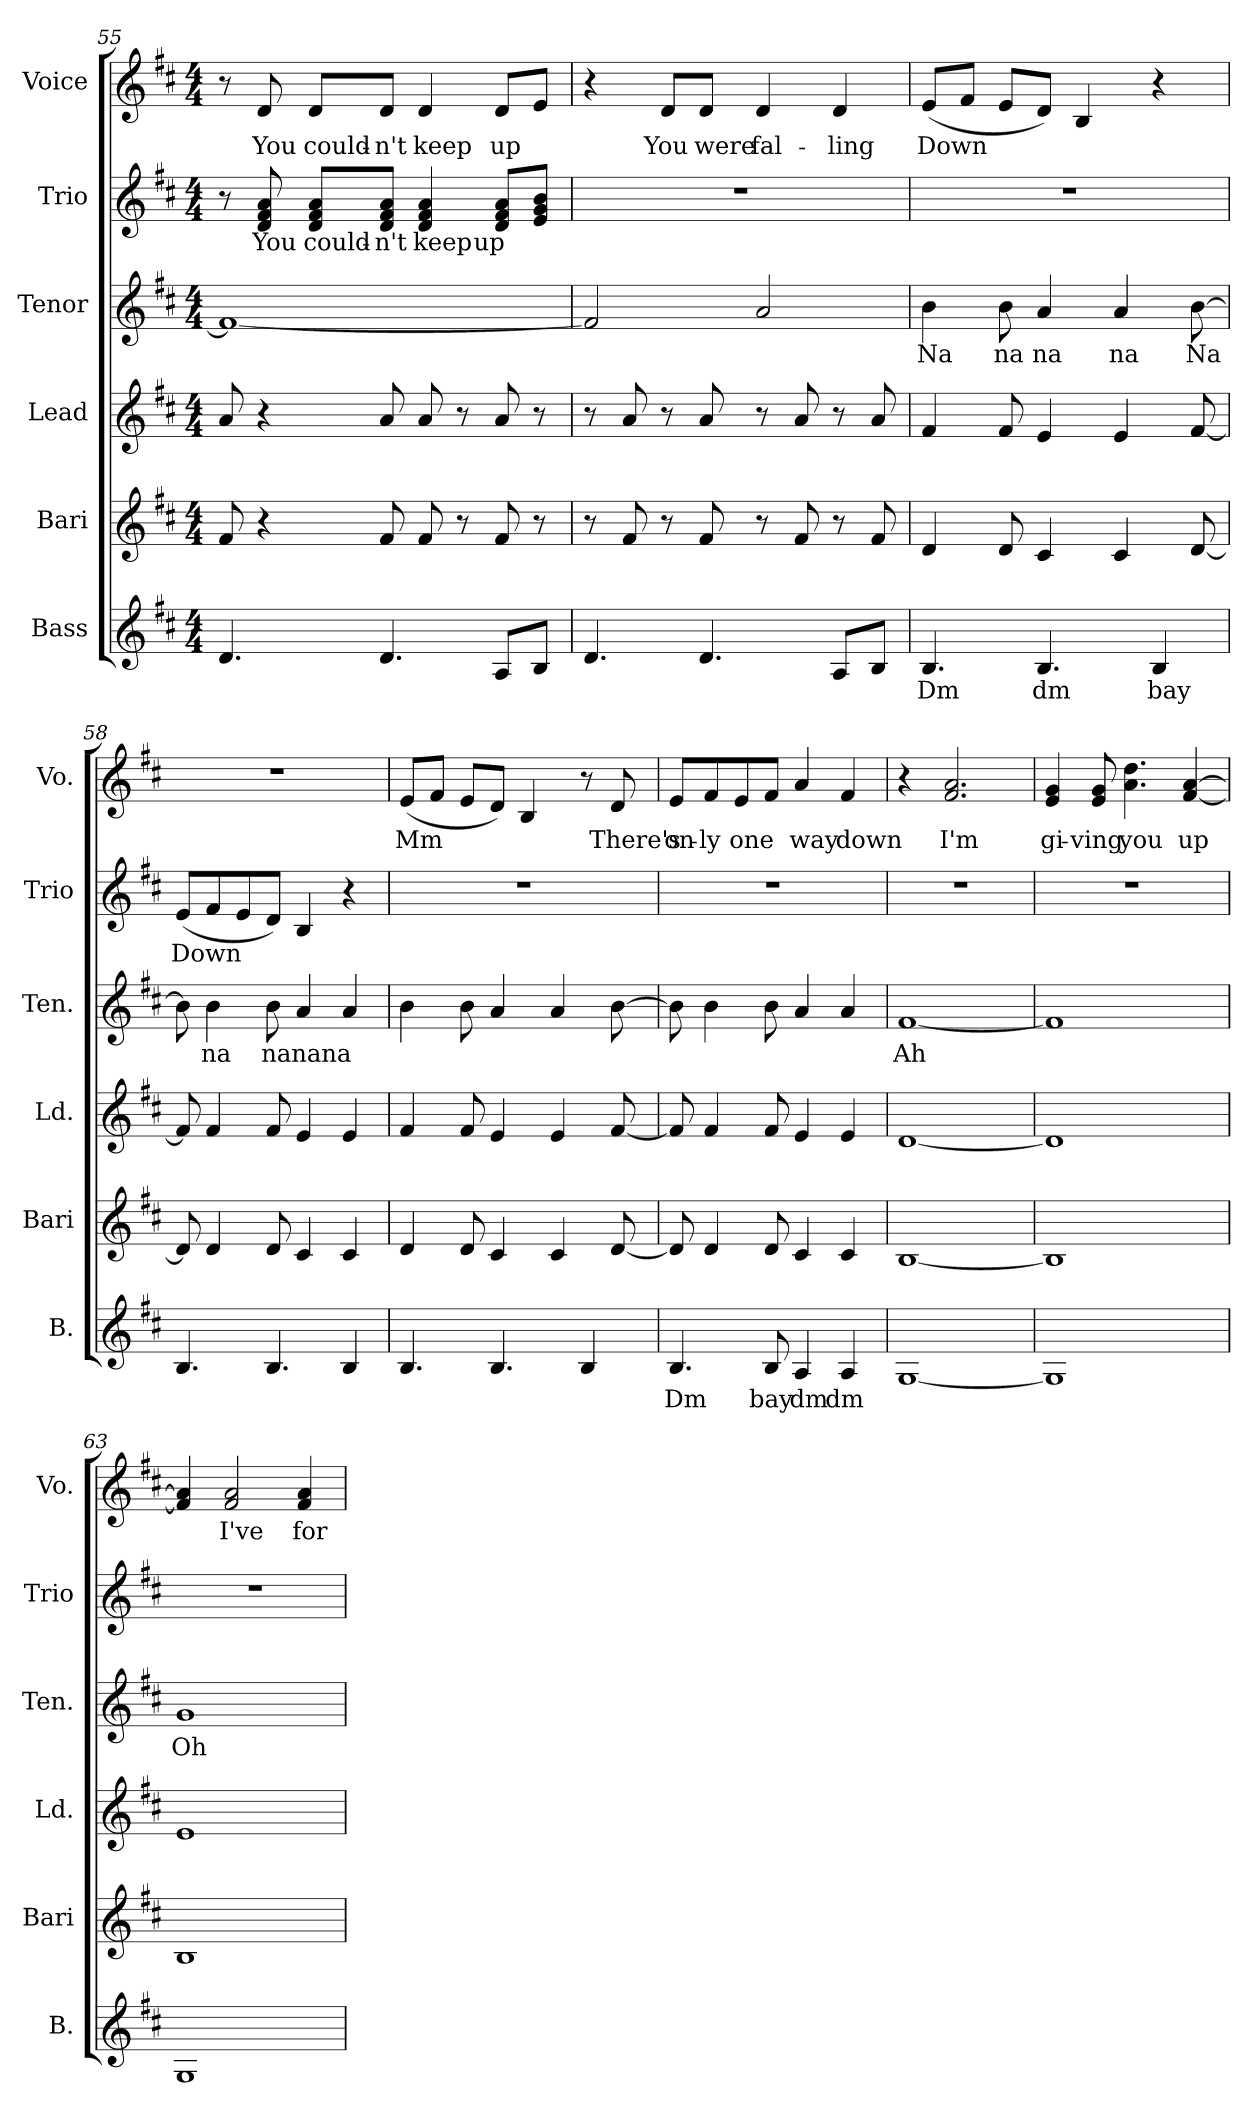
**kern	**text	**kern	**kern	**kern	**text	**kern	**text	**kern	**text
*part6	*part6	*part5	*part4	*part3	*part3	*part2	*part2	*part1	*part1
*staff6	*staff6	*staff5	*staff4	*staff3	*staff3	*staff2	*staff2	*staff1	*staff1
*I"Bass	*	*I"Bari	*I"Lead	*I"Tenor	*	*I"Trio	*	*I"Voice	*
*I'B.	*	*I'Bari	*I'Ld.	*I'Ten.	*	*I'Trio	*	*I'Vo.	*
*clefG2	*	*clefG2	*clefG2	*clefG2	*	*clefG2	*	*clefG2	*
*k[f#c#]	*	*k[f#c#]	*k[f#c#]	*k[f#c#]	*	*k[f#c#]	*	*k[f#c#]	*
*M4/4	*	*M4/4	*M4/4	*M4/4	*	*M4/4	*	*M4/4	*
=55	=55	=55	=55	=55	=55	=55	=55	=55	=55
4.d/	.	8f#/	8a/	1f#_	.	8r	.	8r	.
!	!	!	!	!	!	!	!LO:LY:b	!	!LO:LY:b
.	.	4r	4r	.	.	8d/ 8f#/ 8a/	You	8d/	You
!	!	!	!	!	!	!	!LO:LY:b	!	!LO:LY:b
.	.	.	.	.	.	8d/ 8f#/ 8a/L	could-	8d/L	could-
!	!	!	!	!	!	!	!LO:LY:b	!	!LO:LY:b
4.d/	.	8f#/	8a/	.	.	8d/ 8f#/ 8a/J	-n't	8d/J	-n't
!	!	!	!	!	!	!	!LO:LY:b	!	!LO:LY:b
.	.	8f#/	8a/	.	.	4d/ 4f#/ 4a/	keep	4d/	keep
.	.	8r	8r	.	.	.	.	.	.
!	!	!	!	!	!	!	!LO:LY:b	!	!LO:LY:b
8A/L	.	8f#/	8a/	.	.	8d/ 8f#/ 8a/L	up	8d/L	up
8B/J	.	8r	8r	.	.	8e/ 8g/ 8b/J	.	8e/J	.
!!LO:LB:g=z
=56	=56	=56	=56	=56	=56	=56	=56	=56	=56
4.d/	.	8r	8r	2f#/]	.	1r	.	4r	.
.	.	8f#/	8a/	.	.	.	.	.	.
!	!	!	!	!	!	!	!	!	!LO:LY:b
.	.	8r	8r	.	.	.	.	8d/L	You
!	!	!	!	!	!	!	!	!	!LO:LY:b
4.d/	.	8f#/	8a/	.	.	.	.	8d/J	were
!	!	!	!	!	!	!	!	!	!LO:LY:b
.	.	8r	8r	2a/	.	.	.	4d/	fal-
.	.	8f#/	8a/	.	.	.	.	.	.
!	!	!	!	!	!	!	!	!	!LO:LY:b
8A/L	.	8r	8r	.	.	.	.	4d/	-ling
8B/J	.	8f#/	8a/	.	.	.	.	.	.
=57	=57	=57	=57	=57	=57	=57	=57	=57	=57
!	!LO:LY:b	!	!	!	!LO:LY:b	!	!	!	!LO:LY:b
4.B/	Dm	4d/	4f#/	4b\	Na	1r	.	(<8e/L	Down
.	.	.	.	.	.	.	.	8f#/J	.
!	!	!	!	!	!LO:LY:b	!	!	!	!
.	.	8d/	8f#/	8b\	na	.	.	8e/L	.
!	!LO:LY:b	!	!	!	!LO:LY:b	!	!	!	!
4.B/	dm	4c#/	4e/	4a/	na	.	.	8d/J)	.
.	.	.	.	.	.	.	.	4B/	.
!	!	!	!	!	!LO:LY:b	!	!	!	!
.	.	4c#/	4e/	4a/	na	.	.	.	.
!	!LO:LY:b	!	!	!	!	!	!	!	!
4B/	bay	.	.	.	.	.	.	4r	.
!	!	!	!	!	!LO:LY:b	!	!	!	!
.	.	[8d/	[8f#/	[8b\	Na	.	.	.	.
=58	=58	=58	=58	=58	=58	=58	=58	=58	=58
!	!	!	!	!	!	!	!LO:LY:b	!	!
4.B/	.	8d/]	8f#/]	8b\]	.	(<8e/L	Down	1r	.
!	!	!	!	!	!LO:LY:b	!	!	!	!
.	.	4d/	4f#/	4b\	na	8f#/	.	.	.
.	.	.	.	.	.	8e/	.	.	.
!	!	!	!	!	!LO:LY:b	!	!	!	!
4.B/	.	8d/	8f#/	8b\	na	8d/J)	.	.	.
!	!	!	!	!	!LO:LY:b	!	!	!	!
.	.	4c#/	4e/	4a/	na	4B/	.	.	.
!	!	!	!	!	!LO:LY:b	!	!	!	!
4B/	.	4c#/	4e/	4a/	na	4r	.	.	.
=59	=59	=59	=59	=59	=59	=59	=59	=59	=59
!	!	!	!	!	!	!	!	!	!LO:LY:b
4.B/	.	4d/	4f#/	4b\	.	1r	.	(<8e/L	Mm
.	.	.	.	.	.	.	.	8f#/J	.
.	.	8d/	8f#/	8b\	.	.	.	8e/L	.
4.B/	.	4c#/	4e/	4a/	.	.	.	8d/J)	.
.	.	.	.	.	.	.	.	4B/	.
.	.	4c#/	4e/	4a/	.	.	.	.	.
4B/	.	.	.	.	.	.	.	8r	.
!	!	!	!	!	!	!	!	!	!LO:LY:b
.	.	[8d/	[8f#/	[8b\	.	.	.	8d/	There's
!!LO:PB:g=z
=60	=60	=60	=60	=60	=60	=60	=60	=60	=60
!	!LO:LY:b	!	!	!	!	!	!	!	!LO:LY:b
4.B/	Dm	8d/]	8f#/]	8b\]	.	1r	.	8e/L	on-
!	!	!	!	!	!	!	!	!	!LO:LY:b
.	.	4d/	4f#/	4b\	.	.	.	8f#/	-ly
!	!	!	!	!	!	!	!	!	!LO:LY:b
.	.	.	.	.	.	.	.	8e/	one
!	!LO:LY:b	!	!	!	!	!	!	!	!
8B/	bay	8d/	8f#/	8b\	.	.	.	8f#/J	.
!	!LO:LY:b	!	!	!	!	!	!	!	!LO:LY:b
4A/	dm	4c#/	4e/	4a/	.	.	.	4a/	way
!	!LO:LY:b	!	!	!	!	!	!	!	!LO:LY:b
4A/	dm	4c#/	4e/	4a/	.	.	.	4f#/	down
=61	=61	=61	=61	=61	=61	=61	=61	=61	=61
!	!	!	!	!	!LO:LY:b	!	!	!	!
[1G	.	[1B	[1d	[1f#	Ah	1r	.	4r	.
!	!	!	!	!	!	!	!	!	!LO:LY:b
.	.	.	.	.	.	.	.	2.f#/ 2.a/	I'm
=62	=62	=62	=62	=62	=62	=62	=62	=62	=62
!	!	!	!	!	!	!	!	!	!LO:LY:b
1G]	.	1B]	1d]	1f#]	.	1r	.	4e/ 4g/	gi-
!	!	!	!	!	!	!	!	!	!LO:LY:b
.	.	.	.	.	.	.	.	8e/ 8g/	-ving
!	!	!	!	!	!	!	!	!	!LO:LY:b
.	.	.	.	.	.	.	.	4.a\ 4.dd\	you
!	!	!	!	!	!	!	!	!	!LO:LY:b
.	.	.	.	.	.	.	.	[4f#/ [4a/	up
=63	=63	=63	=63	=63	=63	=63	=63	=63	=63
!	!	!	!	!	!LO:LY:b	!	!	!	!
1G	.	1B	1e	1g	Oh	1r	.	4f#/] 4a/]	.
!	!	!	!	!	!	!	!	!	!LO:LY:b
.	.	.	.	.	.	.	.	2f#/ 2a/	I've
!	!	!	!	!	!	!	!	!	!LO:LY:b
.	.	.	.	.	.	.	.	4f#/ 4a/	for-
=	=	=	=	=	=	=	=	=	=
*-	*-	*-	*-	*-	*-	*-	*-	*-	*-
